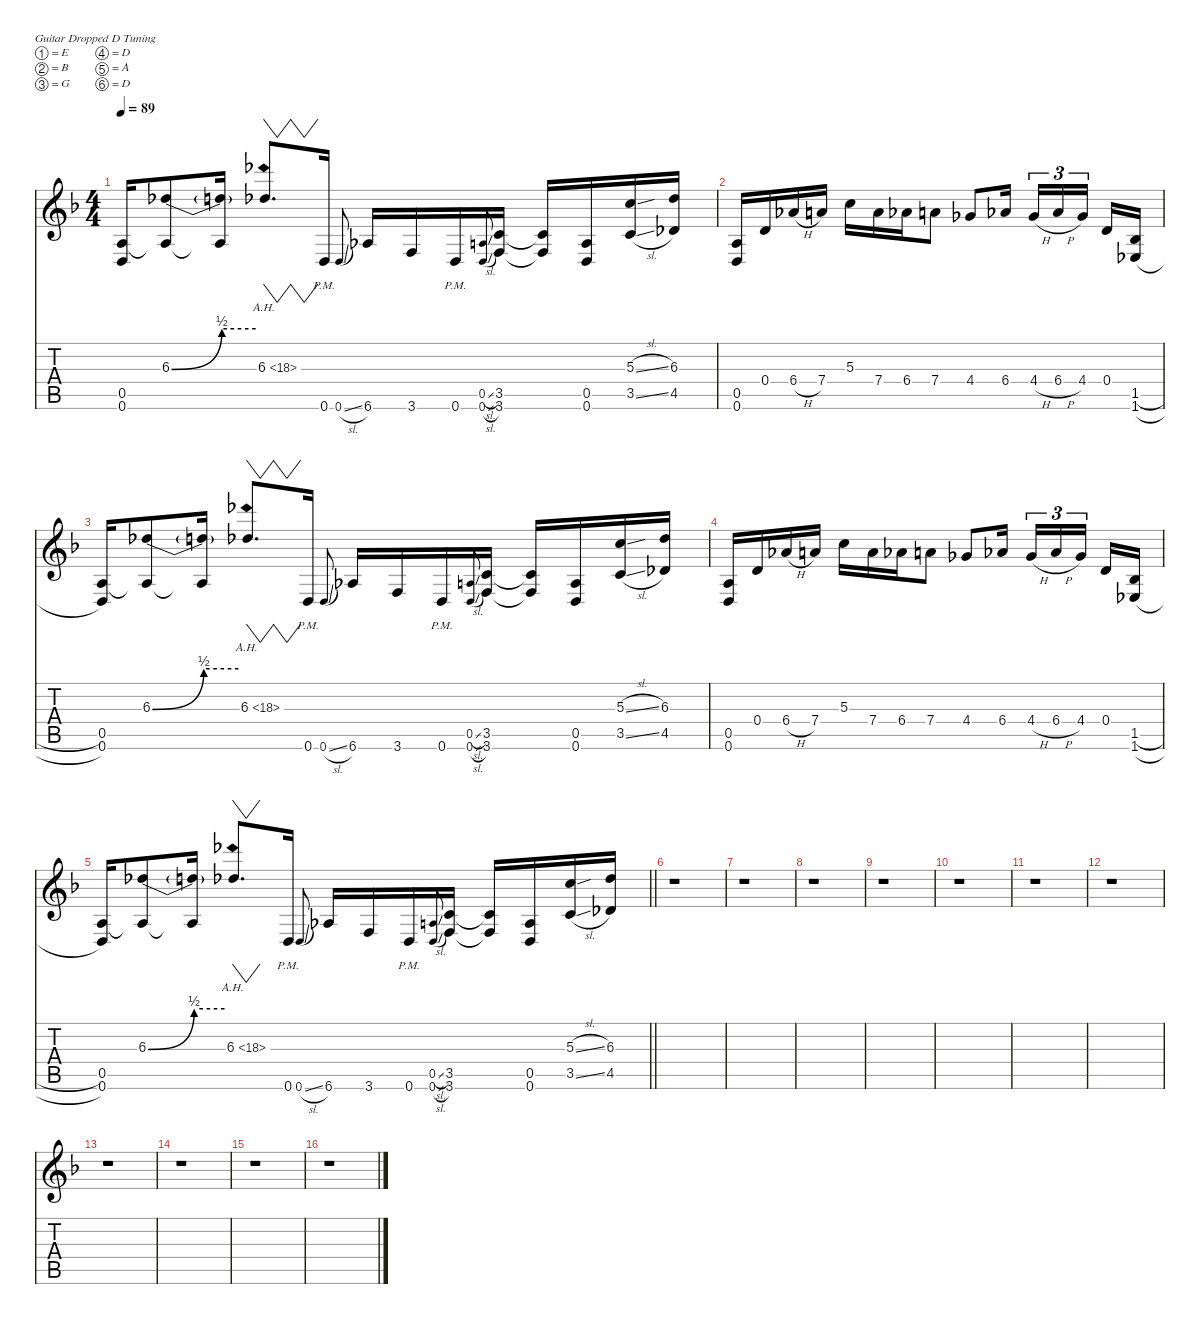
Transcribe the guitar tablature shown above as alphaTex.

\defaultSystemsLayout 4
\hideDynamics
\bracketExtendMode nobrackets
\singleTrackTrackNamePolicy hidden
\multiTrackTrackNamePolicy hidden
\firstSystemTrackNameMode fullname
\firstSystemTrackNameOrientation horizontal
\otherSystemsTrackNameOrientation horizontal
\track ("Distorted Guitar 3" "dist.guit.") {instrument distortionguitar}
\staff {score tabs}
\tuning (E4 B3 G3 D3 A2 D2)
\ts (4 4)
\tempo 89
\clef g2
\ks f
(0.5{acc forcenatural} 0.6{acc forcenatural}).16{dy mf beam Up} (6.3{be (bend 0 0 60 2) acc b} 0.5{t acc forcenatural}).8{beam Up} (6.3{be (hold 0 2 60 2) t} 0.5{t acc forcenatural}).16{dy f beam Up} 6.3{ah 12 acc b}.8{vw d dy mf beam Up} 0.6{pm acc forcenatural}.16{beam Up} 0.6{sl acc forcenatural}.8{gr onbeat dy mp beam Up} 6.6{acc b}.16{dy mf beam Up} 3.6{acc forcenatural}.16{beam Up} 0.6{pm acc forcenatural}.16{beam Up} (0.5{sl acc forcenatural} 0.6{sl acc forcenatural}).8{gr onbeat dy mp beam Up} (3.5{acc forcenatural} 3.6{acc forcenatural}).16{dy mf beam Up} (3.5{t acc forcenatural} 3.6{t acc forcenatural}).16{beam Up} (0.5{acc forcenatural} 0.6{acc forcenatural}).16{beam Up} (5.3{sl acc forcenatural} 3.5{sl acc forcenatural}).16{beam Up} (6.3{acc b} 4.5{acc b}).16{beam Up} |
(0.5{acc forcenatural} 0.6{acc forcenatural}).16{beam Up} 0.4{acc forcenatural}.16{beam Up} 6.4{h acc b}.16{beam Up} 7.4{acc forcenatural}.16{beam Up} 5.3{acc forcenatural}.16{beam Down} 7.4{acc forcenatural}.16{beam Down} 6.4{acc b}.16{beam Down} 7.4{acc forcenatural}.8{beam Down} 4.4{acc b}.8{beam Up} 6.4{acc b}.16{beam Up} 4.4{h acc b}.16{tu (3 2) beam Up} 6.4{h acc b}.16{tu (3 2) beam Up} 4.4{acc b}.16{tu (3 2) beam Up} 0.4{acc forcenatural}.16{beam Up} (1.5{h acc b} 1.6{h acc b}).16{beam Up} |
(0.5{acc forcenatural} 0.6{acc forcenatural}).16{beam Up} (6.3{be (bend 0 0 60 2) acc b} 0.5{t acc forcenatural}).8{beam Up} (6.3{be (hold 0 2 60 2) t} 0.5{t acc forcenatural}).16{dy f beam Up} 6.3{ah 12 acc b}.8{vw d dy mf beam Up} 0.6{pm acc forcenatural}.16{beam Up} 0.6{sl acc forcenatural}.8{gr onbeat dy mp beam Up} 6.6{acc b}.16{dy mf beam Up} 3.6{acc forcenatural}.16{beam Up} 0.6{pm acc forcenatural}.16{beam Up} (0.5{sl acc forcenatural} 0.6{sl acc forcenatural}).8{gr onbeat dy mp beam Up} (3.5{acc forcenatural} 3.6{acc forcenatural}).16{dy mf beam Up} (3.5{t acc forcenatural} 3.6{t acc forcenatural}).16{beam Up} (0.5{acc forcenatural} 0.6{acc forcenatural}).16{beam Up} (5.3{sl acc forcenatural} 3.5{sl acc forcenatural}).16{beam Up} (6.3{acc b} 4.5{acc b}).16{beam Up} |
(0.5{acc forcenatural} 0.6{acc forcenatural}).16{beam Up} 0.4{acc forcenatural}.16{beam Up} 6.4{h acc b}.16{beam Up} 7.4{acc forcenatural}.16{beam Up} 5.3{acc forcenatural}.16{beam Down} 7.4{acc forcenatural}.16{beam Down} 6.4{acc b}.16{beam Down} 7.4{acc forcenatural}.8{beam Down} 4.4{acc b}.8{beam Up} 6.4{acc b}.16{beam Up} 4.4{h acc b}.16{tu (3 2) beam Up} 6.4{h acc b}.16{tu (3 2) beam Up} 4.4{acc b}.16{tu (3 2) beam Up} 0.4{acc forcenatural}.16{beam Up} (1.5{h acc b} 1.6{h acc b}).16{beam Up} |
\barLineRight lightlight
(0.5{acc forcenatural} 0.6{acc forcenatural}).16{beam Up} (6.3{be (bend 0 0 60 2) acc b} 0.5{t acc forcenatural}).8{beam Up} (6.3{be (hold 0 2 60 2) t} 0.5{t acc forcenatural}).16{dy f beam Up} 6.3{ah 12 acc b}.8{vw d dy mf beam Up} 0.6{pm acc forcenatural}.16{beam Up} 0.6{sl acc forcenatural}.8{gr onbeat dy mp beam Up} 6.6{acc b}.16{dy mf beam Up} 3.6{acc forcenatural}.16{beam Up} 0.6{pm acc forcenatural}.16{beam Up} (0.5{sl acc forcenatural} 0.6{sl acc forcenatural}).8{gr onbeat dy mp beam Up} (3.5{acc forcenatural} 3.6{acc forcenatural}).16{dy mf beam Up} (3.5{t acc forcenatural} 3.6{t acc forcenatural}).16{beam Up} (0.5{acc forcenatural} 0.6{acc forcenatural}).16{beam Up} (5.3{sl acc forcenatural} 3.5{sl acc forcenatural}).16{beam Up} (6.3{acc b} 4.5{acc b}).16{beam Up} |
r.1{beam Down} |
r.1{beam Down} |
r.1{beam Down} |
r.1{beam Down} |
r.1{beam Down} |
r.1{beam Down} |
r.1{beam Down} |
r.1{beam Down} |
r.1{beam Down} |
r.1{beam Down} |
r.1{beam Down}
